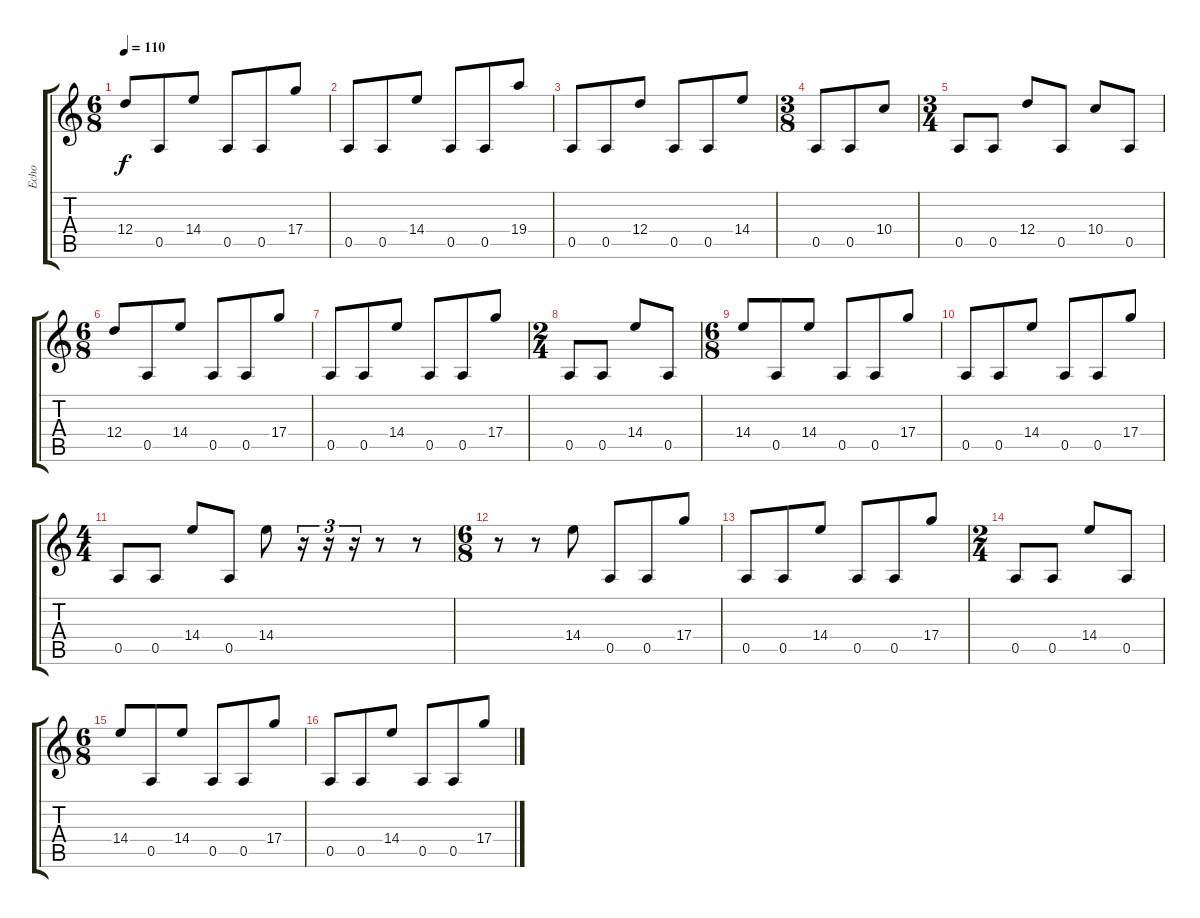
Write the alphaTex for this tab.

\track ("Echo" "Echo") {instrument distortionguitar}
\staff {score tabs}
\tuning (E4 B3 G3 D3 A2 D2) {hide}
\ts (6 8)
\tempo 110
\clef g2
\ks c
12.4.8{dy f} 0.5.8 14.4.8 0.5.8 0.5.8 17.4.8 |
0.5.8 0.5.8 14.4.8 0.5.8 0.5.8 19.4.8 |
0.5.8 0.5.8 12.4.8 0.5.8 0.5.8 14.4.8 |
\ts (3 8)
0.5.8 0.5.8 10.4.8 |
\ts (3 4)
0.5.8 0.5.8 12.4.8 0.5.8 10.4.8 0.5.8 |
\ts (6 8)
12.4.8{volume 11 instrument electricguitarmuted} 0.5.8 14.4.8 0.5.8 0.5.8 17.4.8 |
0.5.8 0.5.8 14.4.8 0.5.8 0.5.8 17.4.8 |
\ts (2 4)
0.5.8 0.5.8 14.4.8 0.5.8 |
\ts (6 8)
14.4.8 0.5.8 14.4.8 0.5.8 0.5.8 17.4.8 |
0.5.8 0.5.8 14.4.8 0.5.8 0.5.8 17.4.8 |
\ts (4 4)
0.5.8 0.5.8 14.4.8 0.5.8 14.4.8 r.16{tu (3 2) instrument distortionguitar} r.16{tu (3 2)} r.16{tu (3 2)} r.8 r.8 |
\ts (6 8)
r.8 r.8 14.4.8{volume 14 instrument electricguitarmuted} 0.5.8 0.5.8 17.4.8 |
0.5.8 0.5.8 14.4.8 0.5.8 0.5.8 17.4.8 |
\ts (2 4)
0.5.8 0.5.8 14.4.8 0.5.8 |
\ts (6 8)
14.4.8 0.5.8 14.4.8{volume 16} 0.5.8 0.5.8 17.4.8 |
0.5.8 0.5.8 14.4.8 0.5.8 0.5.8 17.4.8
